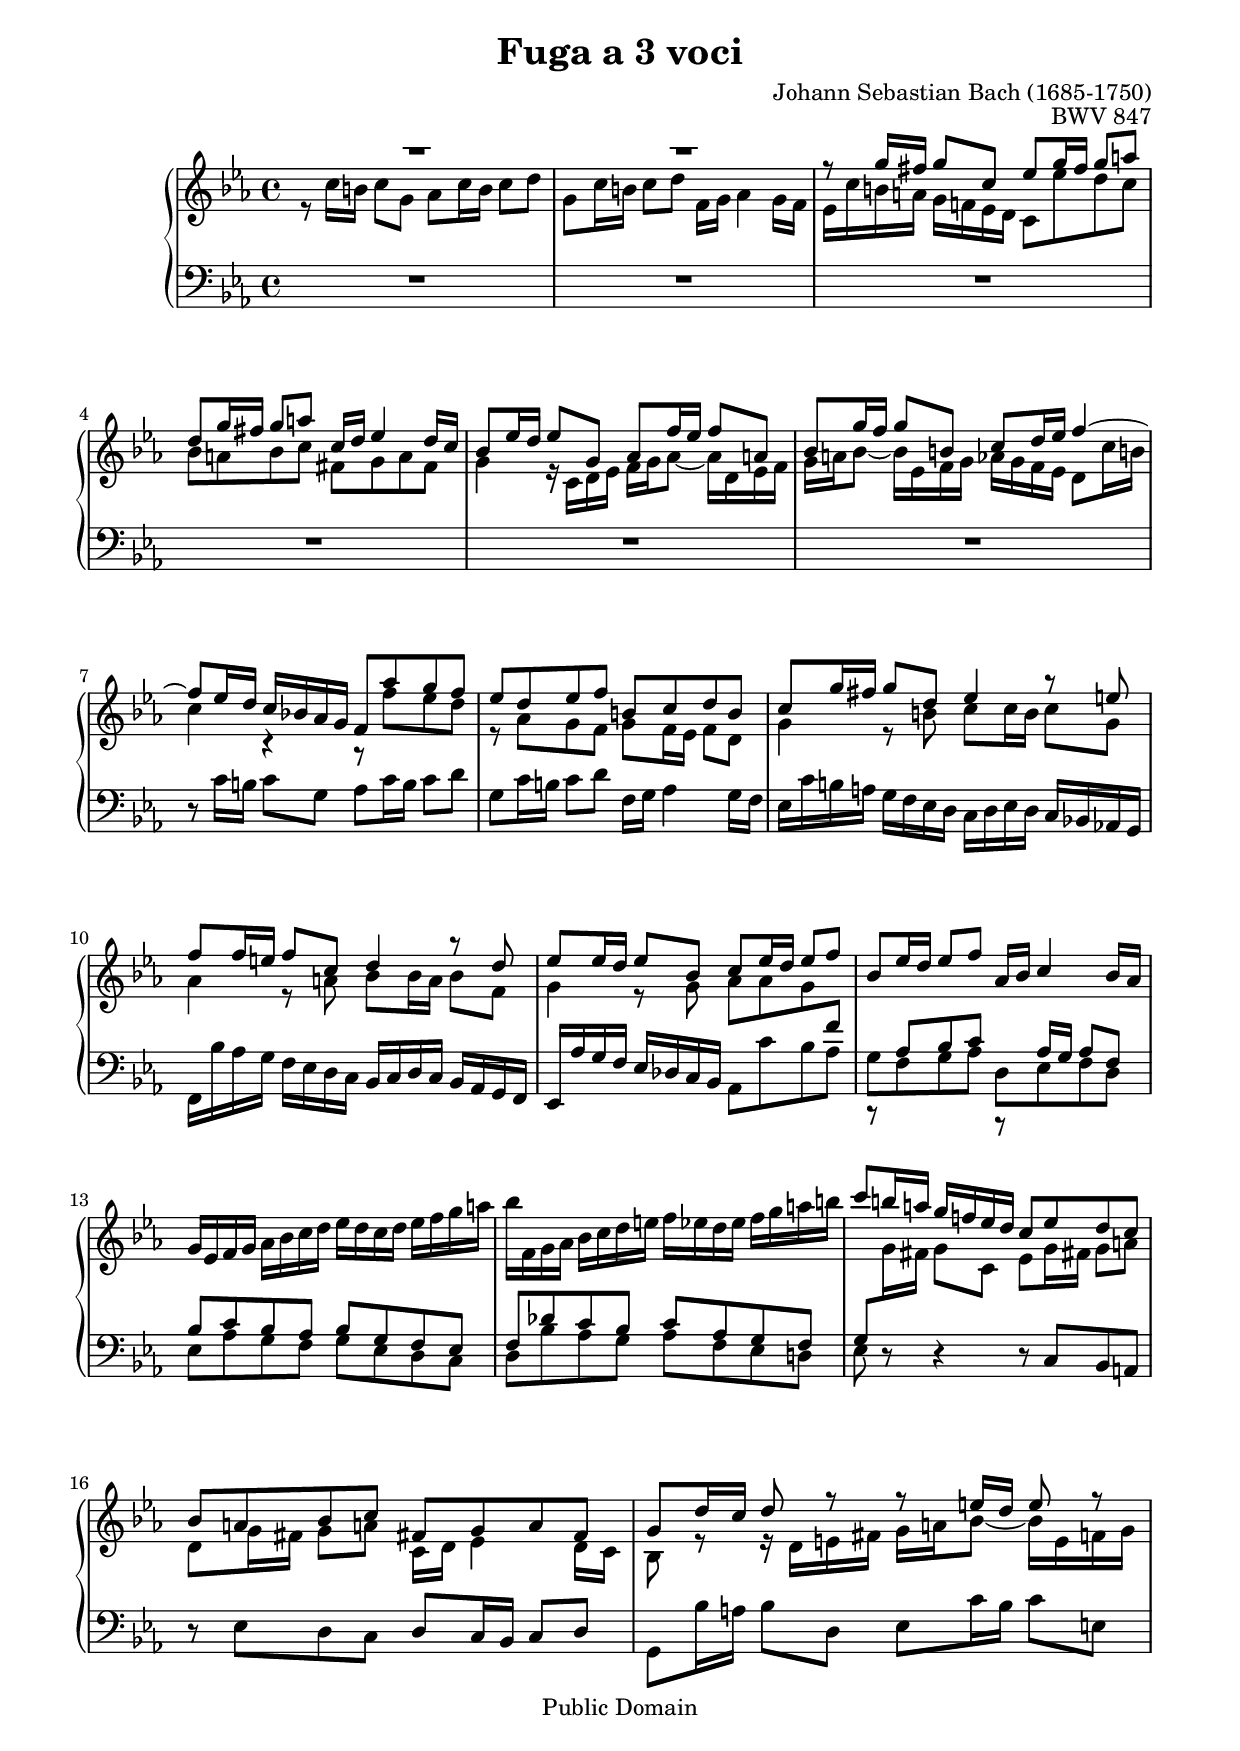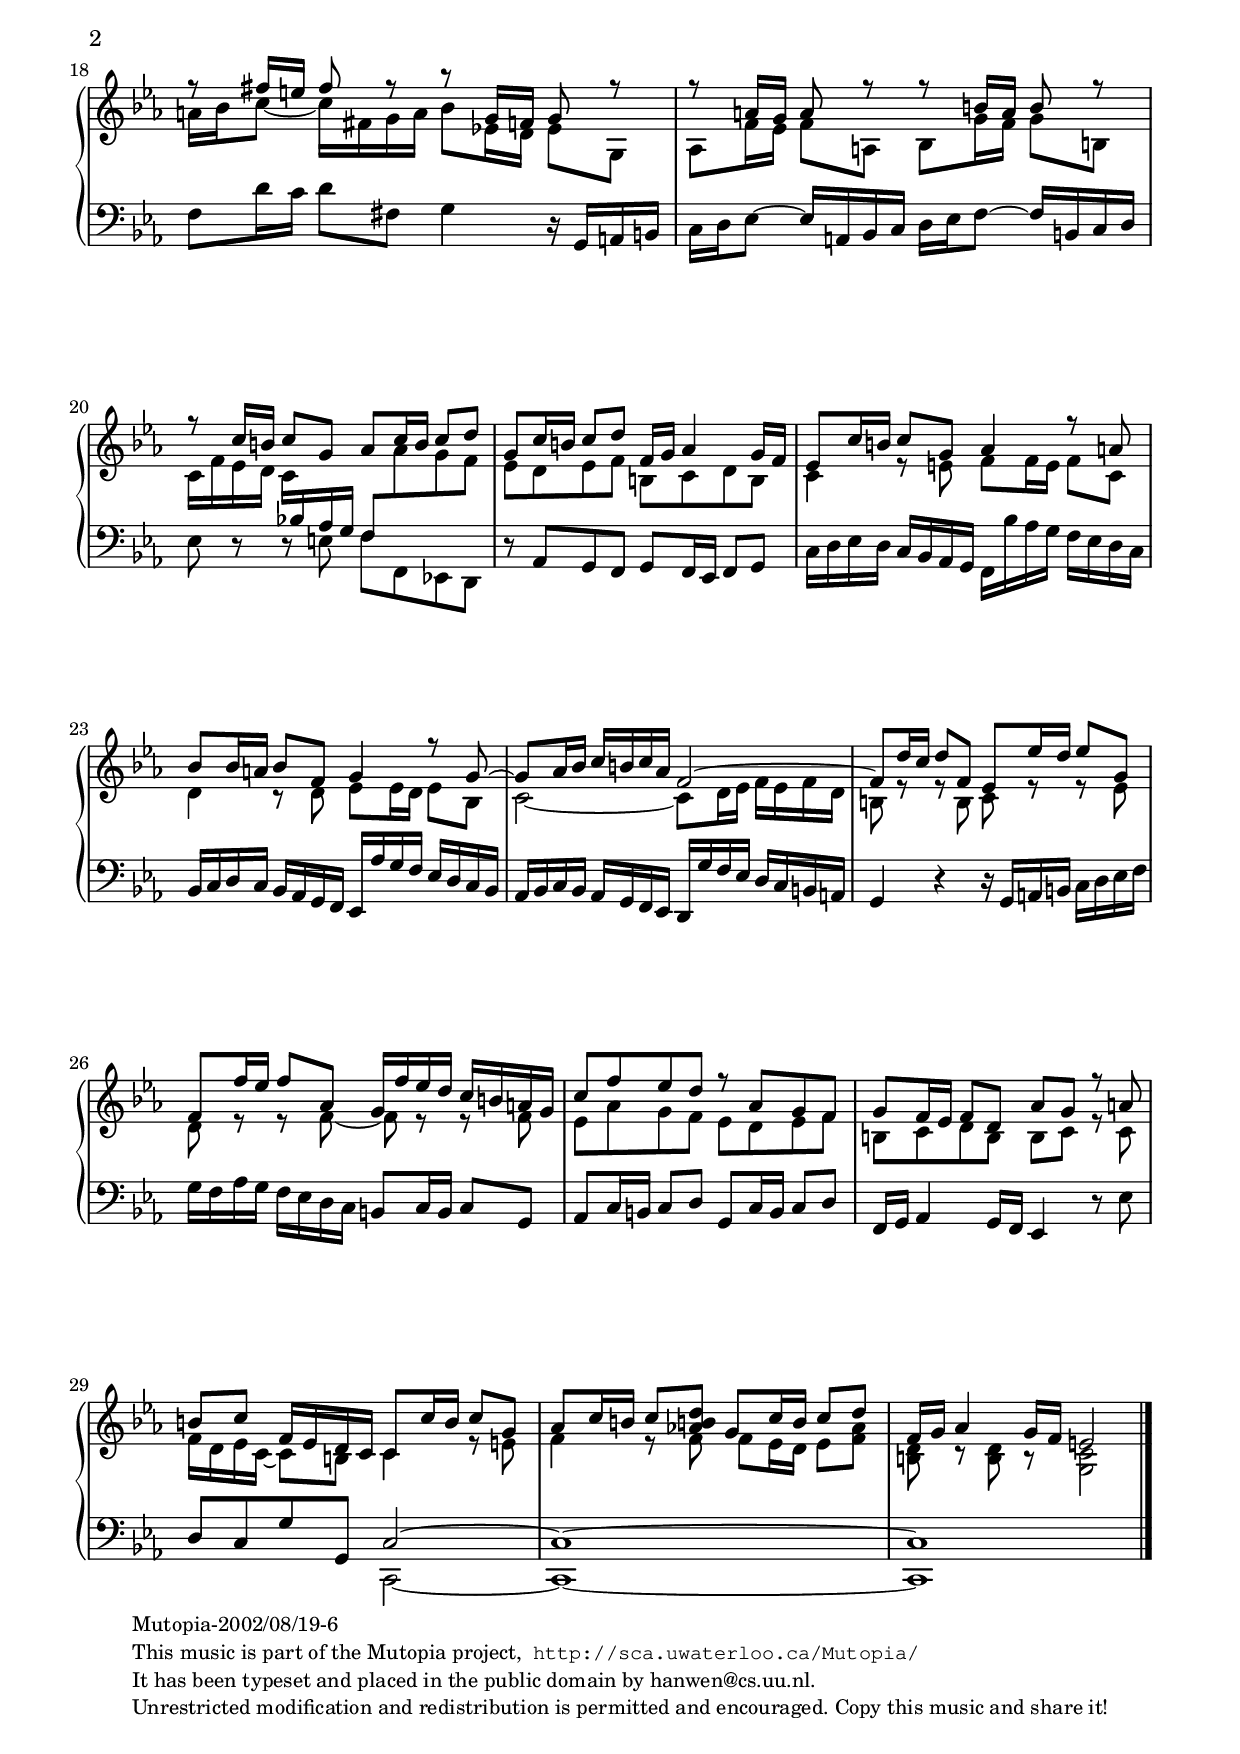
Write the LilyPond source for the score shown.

\header {
    title = "Fuga a 3 voci"
    opus = "BWV 847-Fuga"
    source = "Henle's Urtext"
    composer = "Johann Sebastian Bach (1685-1750)"
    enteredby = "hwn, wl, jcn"

				% mutopia headers.
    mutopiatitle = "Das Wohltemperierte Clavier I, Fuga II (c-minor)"
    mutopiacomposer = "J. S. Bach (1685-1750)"
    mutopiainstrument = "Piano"
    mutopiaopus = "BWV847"
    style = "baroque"
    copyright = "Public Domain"
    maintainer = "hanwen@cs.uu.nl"
    %% TODO: handle \footer, \head[er] properly
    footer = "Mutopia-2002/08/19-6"

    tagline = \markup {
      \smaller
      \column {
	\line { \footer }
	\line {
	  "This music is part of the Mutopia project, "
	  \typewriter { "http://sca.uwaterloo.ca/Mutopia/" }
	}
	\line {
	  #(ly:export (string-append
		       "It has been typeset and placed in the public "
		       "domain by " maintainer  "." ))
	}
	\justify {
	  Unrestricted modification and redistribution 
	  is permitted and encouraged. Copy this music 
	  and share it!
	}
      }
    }
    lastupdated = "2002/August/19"
  }



\version "2.12.0"




dux = \context Voice = "two"  \relative c''{
    \voiceTwo
    \clef violin

    r8 c16 b c8 g as c16 b c8 d |
    g, c16 b c8 d f,16 g as4 g16 f |
    es c' b a g f! es d c8 es' d c | 
    bes a bes c fis, g a fis |
    %%5
    g4 r16 c, d es f g as8~ as16 d, es f |
    g a bes8 ~ bes16 es, f g as g f es d8 c'16 b! |  
				% forced accident!
    c4 r4 r8 f es d |
    r8 as g f g f16 es f8 d | 
    g4 r8 b c c16 b c8 g |
    %%10 
    as4 r8 a bes bes16 a bes8 f |
    g4 r8 g as as g
    \change Staff = bass \stemUp 
    f |
    r8 
    as, bes c r8 as16 g as8 f8 |
    bes8 c bes as bes g f es |
    f des' c bes c as g f |
    %%15
    g8
    \change Staff = treble
    \stemDown

    g'16 fis g8 c, 
    es
    g16 fis! g8 a |
    d, g16 fis g8 a! c,16 d es4 d16 c |  % forced accident!
    bes8 r8 r16 d e fis g a bes8 ~ bes16 e, f g |
    a bes c8 ~ c16 fis,16 g a bes8 es,!16 d es8 g, |
    as f'16 es f8 a,8 bes g'16 f g8 b, |
    %%20
    c16 f es d
    c
    \change Staff = bass
    \stemUp
    bes! as g 
    f8 \change Staff = treble
    \stemDown
    as' g f |
    es d es f b, c d b |
    c4 r8 e8 f f16 e f8 c |
    d4 r8 d8 es8 es16 d es8 bes |
    c2 ~ c8 d16 es f es f d |
    %%25
    b8 r8 r b c r r es |
    d r r f ~ f r r f |
    es as g f es d es f |
    b, c d b b c r c |
    f16 d es c ~ c8 b c4 r8 e |
    %%30
    f4 r8 f f es16 d es8 <f as> |
    <b, d> r <b d> r <g c>2 |
}


comes = \context Voice = "one"  \relative c'' {
    \voiceOne
    \override MultiMeasureRest  #'staff-position = #6 
    R1 |
    R1 |
    r8 g'16 fis g8 c, es g16 fis g8 a |
    d,8 g16 fis g8 a c,16 d es4 d16 c |
    %%5
    bes8 es16 d es8 g,8 as f'16 es f8 a, 
    bes8 g'16 f g8 b, c8 d16 es f4 ~ |
    f8 es16 d c16 bes ! as g f8 as' g f 
    es d es f b, c d b |
    c g'16 fis g8 d es4 r8 e8 |
    %%10 
    f f16 e f8 c8 d4 r8 d |
    es8 es16 d es8 bes c es16 d es8 f |
    bes, es16 d es8 f as,16 bes c4 bes16 as |
    \stemNeutral g16 es f g as bes c d es d c d es f g a |
    bes f, g as bes c d e f es d es f g a b |
    %%15
    \stemUp c8 b16 a g f! es d c8 es d c |
    bes a bes c fis,! g a fis |    % forced accident
    g8 d'16 c d8 r8 r8 e16 d e8 r8 |
    r fis16 e fis8 r r g,16 f g8 r8 |
    r8 a16 g a8 r r b16 a b8 r |
    %%20
    r8 c16 b c8 g as c16 b c8 d |
    g, c16 b c8 d f,16 g as4 g16 f |
    es8 c'16 b c8 g as4 r8 a |
    bes8 bes16 a bes8 f8 g4 r8 g ~ |
    g as16 bes c b c as f2 ~ |
    %%25
    f8 d'16 c d8 f, es es'16 d es8 g, |
    f f'16 es f8 as, g16 f' es d c b a g |
    c8 f es d r as g f |
    g f16 es f8 d as' g r a |
    b c f,16 es d c c8 c'16 b c8 g |
    %%30
    as c16 b c8 <d b ! as !> g,8 c16 b c8 d |
    f,16 g as4 g16 f e2 |
}

bassdux = \context Voice = "three"  \relative c' {
    \clef bass
    R1 |
    R |
    R |
    R |
    %%5
    R |
    R1 |
    r8 c16 b c8 g as c16 b c8 d |
    g, c16 b c8 d f,16 g as4 g16 f | 
    es c' b a g f es d c d es d c bes! as! g |
				% -> \classic_accidentals
    %%10
    f bes' as g f es d c bes c d c bes as g f |
    es as' g f es des c bes as8 c' bes as |
    g8 f g as d, es f d |
    es as g f g es d c |
    d bes' as g as f es d! |
    %%15
    es8 r8 r4 r8 c bes a |
    r es' d c d c16 bes c8 d |
    g,8 bes'16 a bes8 d, es c'16 bes c8 e, |
    f d'16 c d8 fis, g4 r16 g, a b |
    c16 d es8~ es16 a, bes c d es f8~ f16 b, c d |
    %%20 
    es8 r r e \stemNeutral \stemDown f f, es! d \stemNeutral |
    r as' g f g f16 es f8 g |
    c16 d es d c bes as g f bes' as g f es d c |
    bes c d c bes as g f es as' g f es d c bes |
    as bes c bes as g f es d g' f es d c b a |
    %%25
    g4 r4 r16 g a b c d es f |
    g f as g f es d c b8 c16 b c8 g |
    as c16 b c8 d g, c16 b c8 d |
    f,16 g as4 g16 f es4 r8 es' |
    d c g' g, 
    %%30
    << {  c2 ~ | c1 ~ | c1 } \\
       {   c,2 ~ | c1 ~ | c1 }
   >> 
}


\book {
    \score {

	\context Score \with
	{
	    \override SpacingSpanner #'spacing-increment = #1.0
	    \override SpacingSpanner #'shortest-duration-space = #1.9	
	} \context PianoStaff << 
	    \override Score.TimeSignature  #'style = #'C
	    \context Staff = "treble" <<
		\key c \minor
		\dux
		{ \comes \bar "|." }
		\time 4/4
	    >>
	    \context Staff = "bass" <<
		\key c \minor
		\bassdux
	    >>
	>>

	\header{
	    opus = "BWV 847"
	}
	\layout {}
	\midi {
	  \context {
	    \Score
	    tempoWholesPerMinute = #(ly:make-moment 84 4)
	  }
	}
    }
    \paper {
	line-width = 18.0 \cm
	ragged-last-bottom = ##f
    }
}
